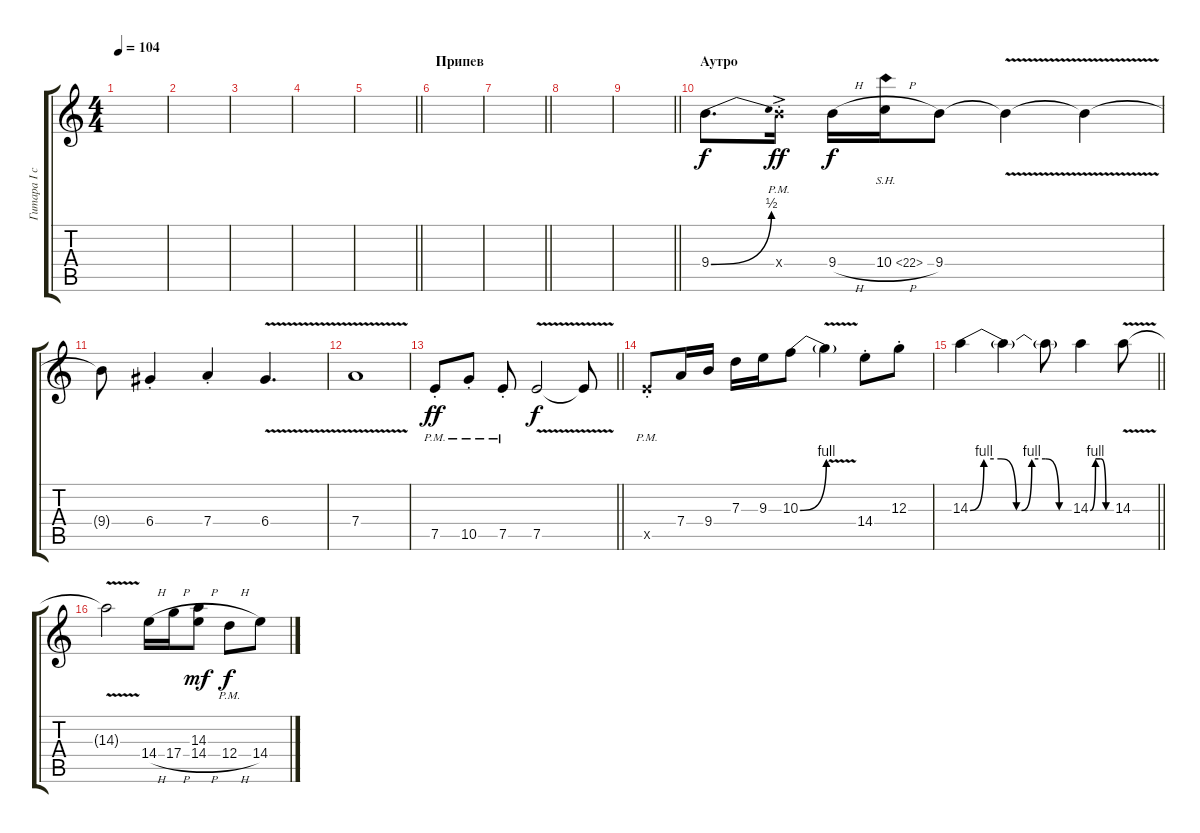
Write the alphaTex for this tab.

\track ("Гитара I соло" "Гитара I с") {instrument overdrivenguitar}
\staff {score tabs}
\tuning (E4 B3 G3 D3 A2 E2) {hide}
\ts (4 4)
\tempo 104
\clef g2
\ks c
|
|
|
|
\barLineRight lightlight
|
\section ("" "Припев")
|
\barLineRight lightlight
|
|
\barLineRight lightlight
|
\section ("" "Аутро")
9.4{be (bend 0 0 60 2)}.8{d} 9.4{ac pm st x}.16{dy ff} 9.4{h}.16{dy f} 10.4{sh 12 h}.16 9.4.8 9.4{v t}.4 9.4{t}.4 |
9.4{t}.8 6.4{st}.4 7.4{st}.4 6.4{v}.4{d} |
7.4{v}.1 |
\barLineRight lightlight
7.5{pm st}.8{dy ff} 10.5{pm st}.8 7.5{pm st}.8 7.5{v}.2{dy f} 7.5{t}.8 |
7.5{pm st x}.8 7.4.16 9.4.16 7.3.16 9.3.16 10.3{be (bend 0 0 60 4)}.8 10.3{v t}.4 14.4{st}.8 12.3{st}.8 |
\barLineRight lightlight
14.3{be (custom 0 0 8 4 18 4 27 0 30 0 36 4 44 4 52 0 60 0)}.4 14.3{t}.4 14.3{t}.8 14.3{be (custom 0 0 15 4 30 4 45 0 60 0)}.4 14.3{v}.8 |
14.3{t}.2 14.4{h}.16 17.4{h}.16 (14.3 14.4{h}).8{dy mf} 12.4{h pm}.8{dy f} 14.4.8
